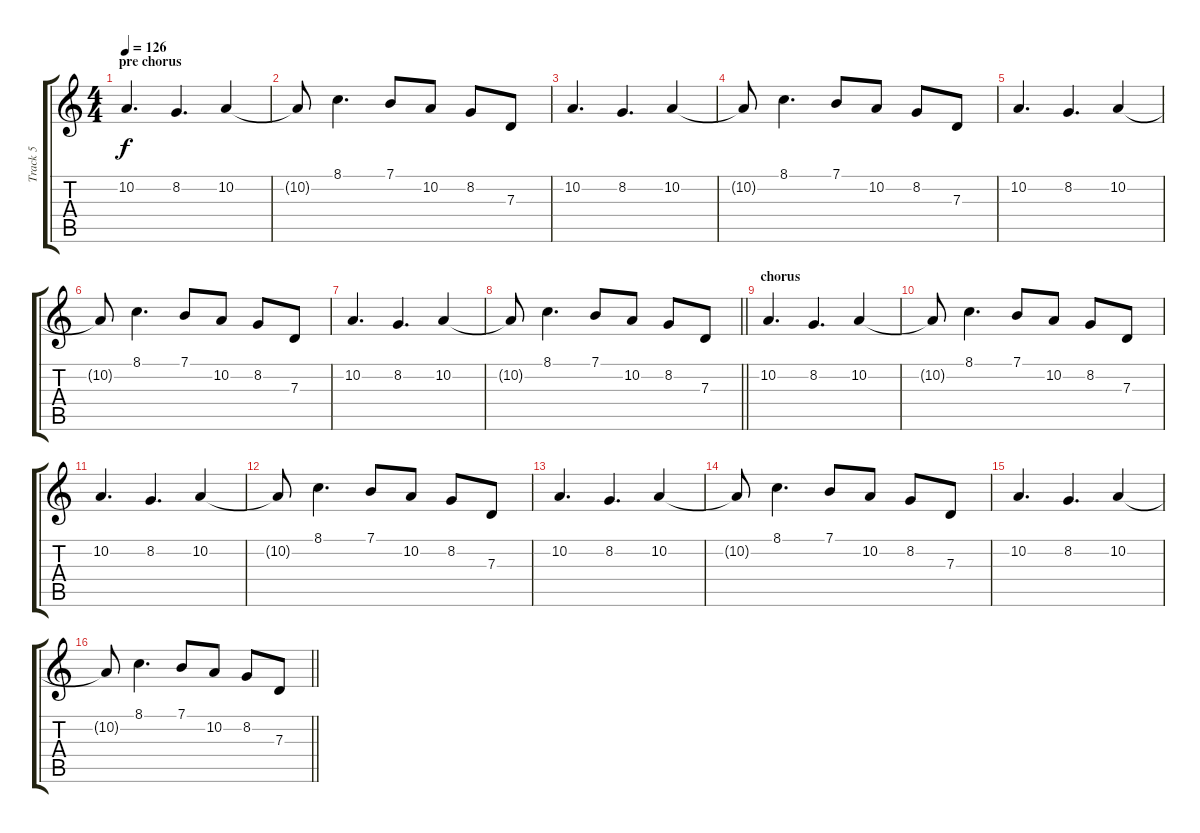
\track ("Track 5" "Track 5") {instrument synthstrings1}
\staff {score tabs}
\tuning (E4 B3 G3 D3 A2 E2) {hide}
\ts (4 4)
\section ("" "pre chorus")
\tempo 126
\clef g2
\ks c
10.2.4{d dy f} 8.2.4{d} 10.2.4 |
10.2{t}.8 8.1.4{d} 7.1.8 10.2.8 8.2.8 7.3.8 |
10.2.4{d} 8.2.4{d} 10.2.4 |
10.2{t}.8 8.1.4{d} 7.1.8 10.2.8 8.2.8 7.3.8 |
10.2.4{d} 8.2.4{d} 10.2.4 |
10.2{t}.8 8.1.4{d} 7.1.8 10.2.8 8.2.8 7.3.8 |
10.2.4{d} 8.2.4{d} 10.2.4 |
\barLineRight lightlight
10.2{t}.8 8.1.4{d} 7.1.8 10.2.8 8.2.8 7.3.8 |
\section ("" "chorus")
10.2.4{d} 8.2.4{d} 10.2.4 |
10.2{t}.8 8.1.4{d} 7.1.8 10.2.8 8.2.8 7.3.8 |
10.2.4{d} 8.2.4{d} 10.2.4 |
10.2{t}.8 8.1.4{d} 7.1.8 10.2.8 8.2.8 7.3.8 |
10.2.4{d} 8.2.4{d} 10.2.4 |
10.2{t}.8 8.1.4{d} 7.1.8 10.2.8 8.2.8 7.3.8 |
10.2.4{d} 8.2.4{d} 10.2.4 |
\barLineRight lightlight
10.2{t}.8 8.1.4{d} 7.1.8 10.2.8 8.2.8 7.3.8
